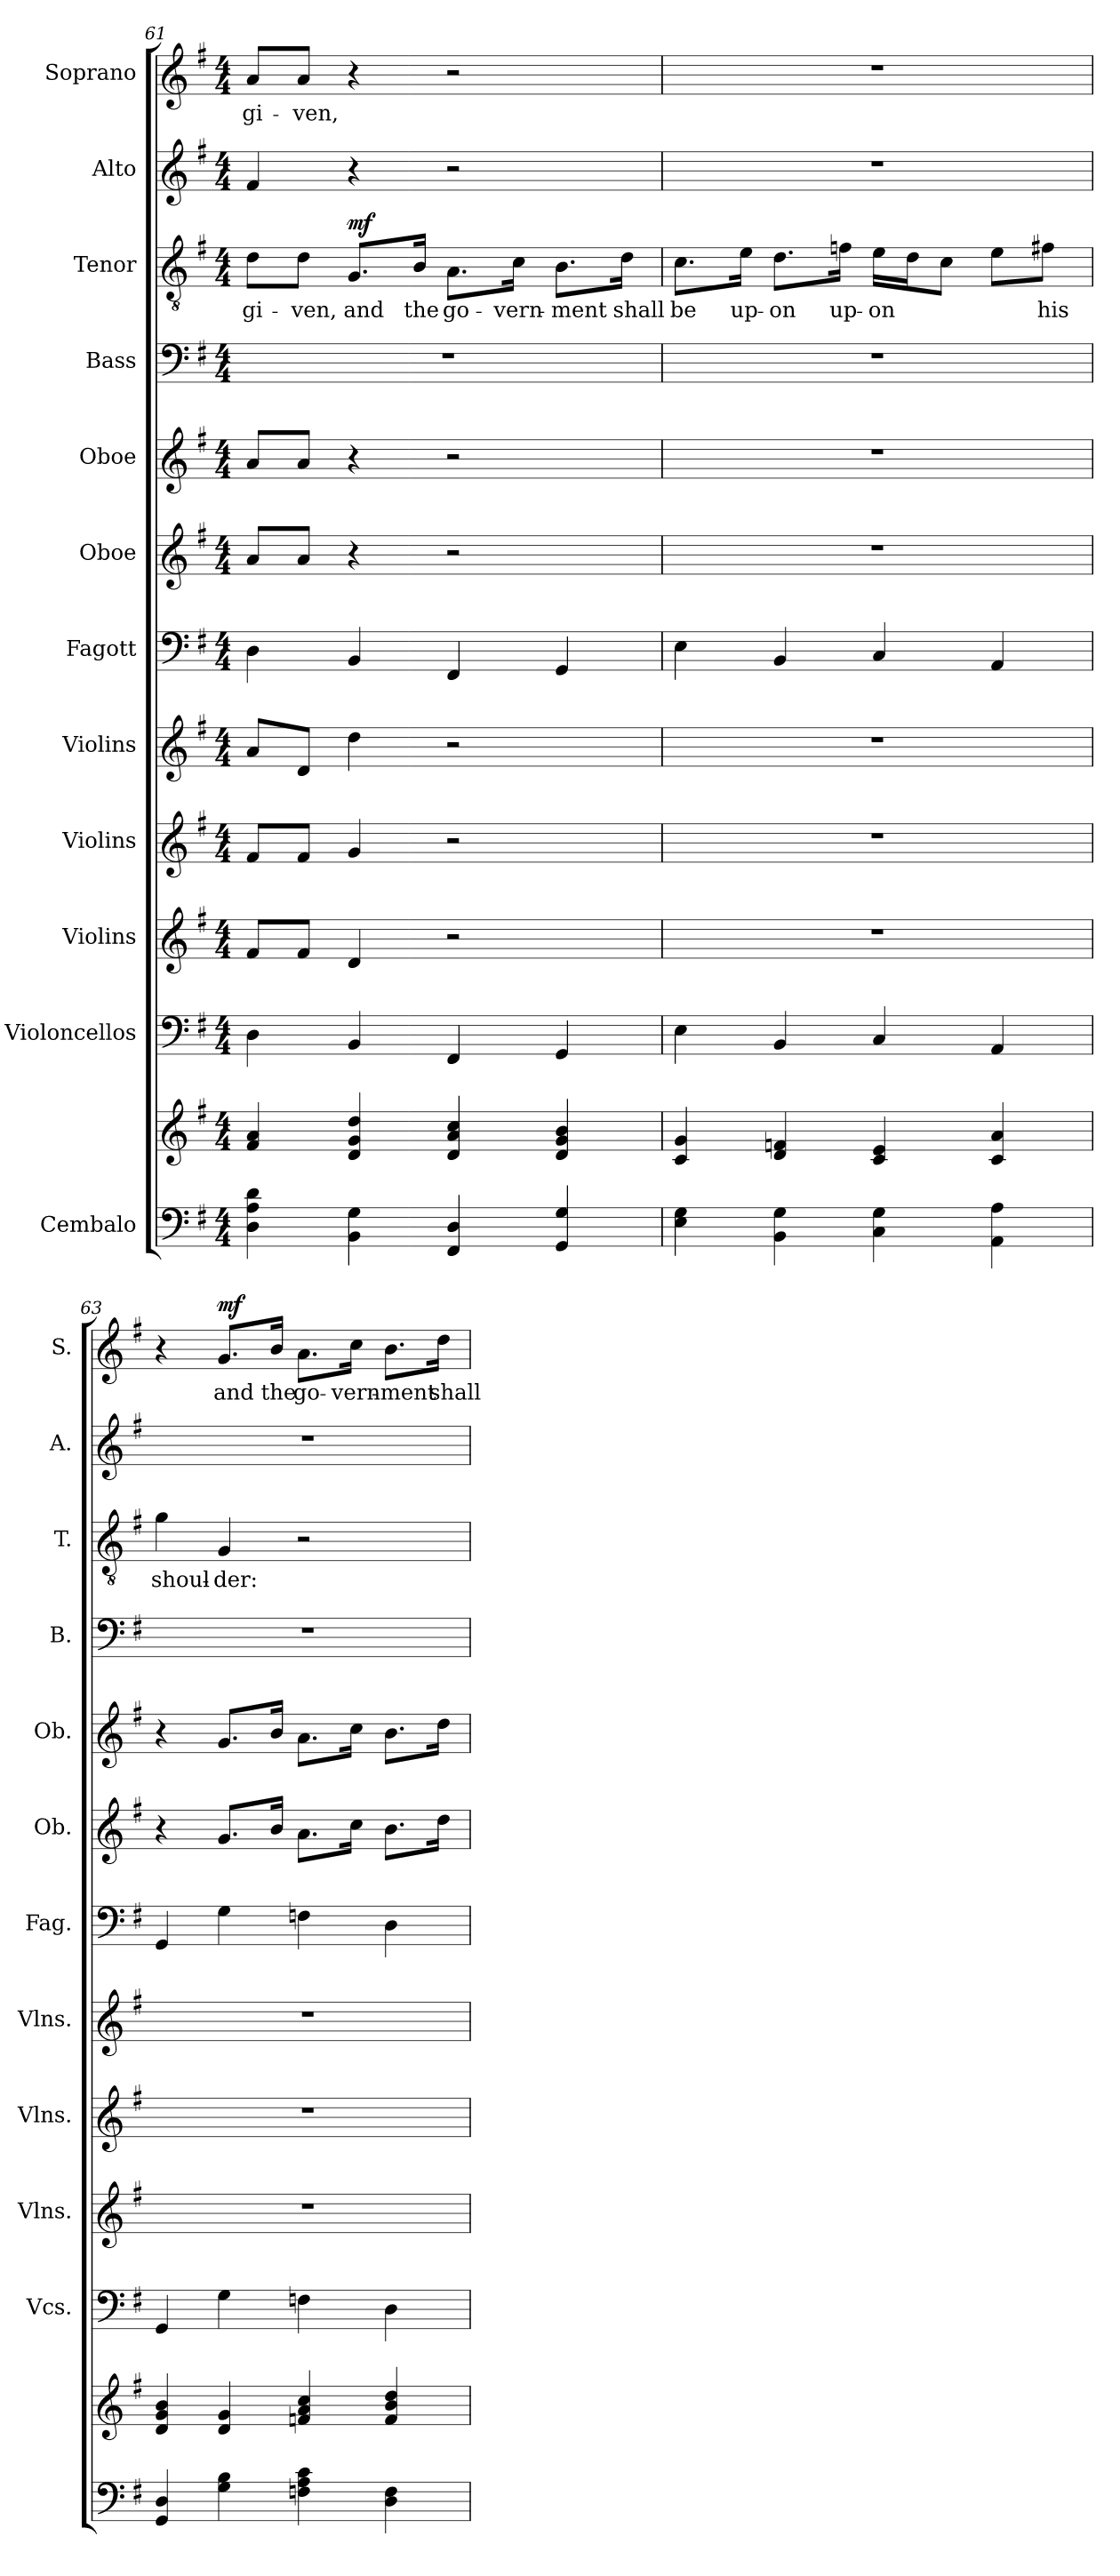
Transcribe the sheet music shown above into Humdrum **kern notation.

**kern	**kern	**kern	**kern	**kern	**kern	**kern	**kern	**kern	**kern	**kern	**text	**dynam	**kern	**kern	**text	**dynam
*part12	*part12	*part11	*part10	*part9	*part8	*part7	*part6	*part5	*part4	*part3	*part3	*part3	*part2	*part1	*part1	*part1
*staff13	*staff12	*staff11	*staff10	*staff9	*staff8	*staff7	*staff6	*staff5	*staff4	*staff3	*staff3	*staff3	*staff2	*staff1	*staff1	*staff1
*I"Cembalo	*	*I"Violoncellos	*I"Violins	*I"Violins	*I"Violins	*I"Fagott	*I"Oboe	*I"Oboe	*I"Bass	*I"Tenor	*	*	*I"Alto	*I"Soprano	*	*
*	*	*I'Vcs.	*I'Vlns.	*I'Vlns.	*I'Vlns.	*I'Fag.	*I'Ob.	*I'Ob.	*I'B.	*I'T.	*	*	*I'A.	*I'S.	*	*
*clefF4	*clefG2	*clefF4	*clefG2	*clefG2	*clefG2	*clefF4	*clefG2	*clefG2	*clefF4	*clefGv2	*	*	*clefG2	*clefG2	*	*
*k[f#]	*k[f#]	*k[f#]	*k[f#]	*k[f#]	*k[f#]	*k[f#]	*k[f#]	*k[f#]	*k[f#]	*k[f#]	*	*	*k[f#]	*k[f#]	*	*
*M4/4	*M4/4	*M4/4	*M4/4	*M4/4	*M4/4	*M4/4	*M4/4	*M4/4	*M4/4	*M4/4	*	*	*M4/4	*M4/4	*	*
=61	=61	=61	=61	=61	=61	=61	=61	=61	=61	=61	=61	=61	=61	=61	=61	=61
!	!	!	!	!	!	!	!	!	!	!	!LO:LY:b	!	!	!	!LO:LY:b	!
4D\ 4A\ 4d\	4f#/ 4a/	4D\	8f#/L	8f#/L	8a/L	4D\	8a/L	8a/L	1r	8d\L	gi-	.	4f#/	8a/L	gi-	.
!	!	!	!	!	!	!	!	!	!	!	!LO:LY:b	!	!	!	!LO:LY:b	!
.	.	.	8f#/J	8f#/J	8d/J	.	8a/J	8a/J	.	8d\J	-ven,	.	.	8a/J	-ven,	.
!	!	!	!	!	!	!	!	!	!	!	!LO:LY:b	!LO:DY:a	!	!	!	!
4BB\ 4G\	4d/ 4g/ 4dd/	4BB/	4d/	4g/	4dd\	4BB/	4r	4r	.	8.G/L	and	mf	4r	4r	.	.
!	!	!	!	!	!	!	!	!	!	!	!LO:LY:b	!	!	!	!	!
.	.	.	.	.	.	.	.	.	.	16B/Jk	the	.	.	.	.	.
!	!	!	!	!	!	!	!	!	!	!	!LO:LY:b	!	!	!	!	!
4FF#/ 4D/	4d/ 4a/ 4cc/	4FF#/	2r	2r	2r	4FF#/	2r	2r	.	8.A\L	go-	.	2r	2r	.	.
!	!	!	!	!	!	!	!	!	!	!	!LO:LY:b	!	!	!	!	!
.	.	.	.	.	.	.	.	.	.	16c\Jk	-vern-	.	.	.	.	.
!	!	!	!	!	!	!	!	!	!	!	!LO:LY:b	!	!	!	!	!
4GG/ 4G/	4d/ 4g/ 4b/	4GG/	.	.	.	4GG/	.	.	.	8.B\L	-ment	.	.	.	.	.
!	!	!	!	!	!	!	!	!	!	!	!LO:LY:b	!	!	!	!	!
.	.	.	.	.	.	.	.	.	.	16d\Jk	shall	.	.	.	.	.
!!LO:PB:g=z
=62	=62	=62	=62	=62	=62	=62	=62	=62	=62	=62	=62	=62	=62	=62	=62	=62
!	!	!	!	!	!	!	!	!	!	!	!LO:LY:b	!	!	!	!	!
4E\ 4G\	4c/ 4g/	4E\	1r	1r	1r	4E\	1r	1r	1r	8.c\L	be	.	1r	1r	.	.
!	!	!	!	!	!	!	!	!	!	!	!LO:LY:b	!	!	!	!	!
.	.	.	.	.	.	.	.	.	.	16e\Jk	up-	.	.	.	.	.
!	!	!	!	!	!	!	!	!	!	!	!LO:LY:b	!	!	!	!	!
4BB\ 4G\	4d/ 4fn/	4BB/	.	.	.	4BB/	.	.	.	8.d\L	-on	.	.	.	.	.
!	!	!	!	!	!	!	!	!	!	!	!LO:LY:b	!	!	!	!	!
.	.	.	.	.	.	.	.	.	.	16fn\Jk	up-	.	.	.	.	.
!	!	!	!	!	!	!	!	!	!	!	!LO:LY:b	!	!	!	!	!
4C\ 4G\	4c/ 4e/	4C/	.	.	.	4C/	.	.	.	16e\LL	-on	.	.	.	.	.
.	.	.	.	.	.	.	.	.	.	16d\J	.	.	.	.	.	.
.	.	.	.	.	.	.	.	.	.	8c\J	.	.	.	.	.	.
4AA\ 4A\	4c/ 4a/	4AA/	.	.	.	4AA/	.	.	.	8e\L	.	.	.	.	.	.
!	!	!	!	!	!	!	!	!	!	!	!LO:LY:b	!	!	!	!	!
.	.	.	.	.	.	.	.	.	.	8f#X\J	his	.	.	.	.	.
=63	=63	=63	=63	=63	=63	=63	=63	=63	=63	=63	=63	=63	=63	=63	=63	=63
!	!	!	!	!	!	!	!	!	!	!	!LO:LY:b	!	!	!	!	!
4GG/ 4D/	4d/ 4g/ 4b/	4GG/	1r	1r	1r	4GG/	4r	4r	1r	4g\	shoul-	.	1r	4r	.	.
!	!	!	!	!	!	!	!	!	!	!	!LO:LY:b	!	!	!	!LO:LY:b	!LO:DY:a
4G\ 4B\	4d/ 4g/	4G\	.	.	.	4G\	8.g/L	8.g/L	.	4G/	-der:	.	.	8.g/L	and	mf
!	!	!	!	!	!	!	!	!	!	!	!	!	!	!	!LO:LY:b	!
.	.	.	.	.	.	.	16b/Jk	16b/Jk	.	.	.	.	.	16b/Jk	the	.
!	!	!	!	!	!	!	!	!	!	!	!	!	!	!	!LO:LY:b	!
4Fn\ 4A\ 4c\	4fn/ 4a/ 4cc/	4Fn\	.	.	.	4Fn\	8.a\L	8.a\L	.	2r	.	.	.	8.a\L	go-	.
!	!	!	!	!	!	!	!	!	!	!	!	!	!	!	!LO:LY:b	!
.	.	.	.	.	.	.	16cc\Jk	16cc\Jk	.	.	.	.	.	16cc\Jk	-vern-	.
!	!	!	!	!	!	!	!	!	!	!	!	!	!	!	!LO:LY:b	!
4D\ 4F\	4f/ 4b/ 4dd/	4D\	.	.	.	4D\	8.b\L	8.b\L	.	.	.	.	.	8.b\L	-ment	.
!	!	!	!	!	!	!	!	!	!	!	!	!	!	!	!LO:LY:b	!
.	.	.	.	.	.	.	16dd\Jk	16dd\Jk	.	.	.	.	.	16dd\Jk	shall	.
=	=	=	=	=	=	=	=	=	=	=	=	=	=	=	=	=
*-	*-	*-	*-	*-	*-	*-	*-	*-	*-	*-	*-	*-	*-	*-	*-	*-
